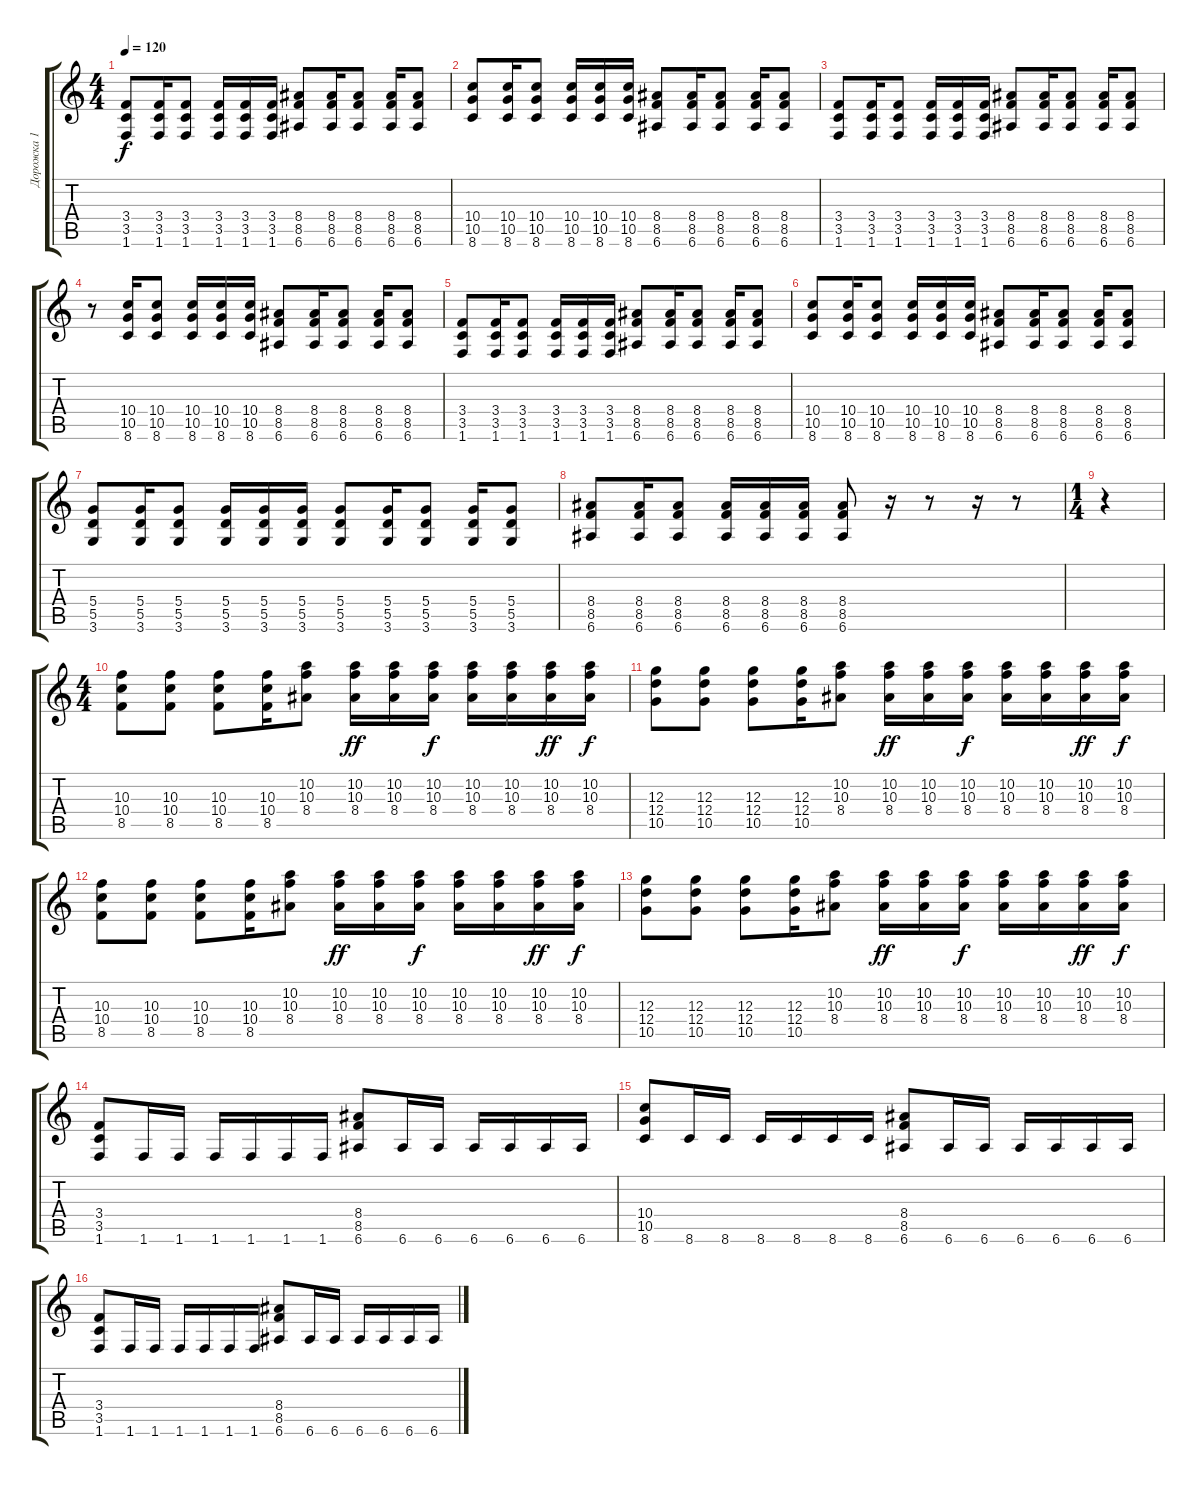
\track ("Дорожка 1" "Дорожка 1") {instrument overdrivenguitar}
\staff {score tabs}
\tuning (E4 B3 G3 D3 A2 E2) {hide}
\ts (4 4)
\tempo 120
\clef g2
\ks c
(3.4 3.5 1.6).8{dy f volume 11 instrument overdrivenguitar} (3.4 3.5 1.6).16 (3.4 3.5 1.6).8 (3.4 3.5 1.6).16 (3.4 3.5 1.6).16 (3.4 3.5 1.6).16 (8.4 8.5 6.6).8 (8.4 8.5 6.6).16 (8.4 8.5 6.6).8 (8.4 8.5 6.6).16 (8.4 8.5 6.6).8 |
(10.4 10.5 8.6).8{volume 11 instrument overdrivenguitar} (10.4 10.5 8.6).16 (10.4 10.5 8.6).8 (10.4 10.5 8.6).16 (10.4 10.5 8.6).16 (10.4 10.5 8.6).16 (8.4 8.5 6.6).8 (8.4 8.5 6.6).16 (8.4 8.5 6.6).8 (8.4 8.5 6.6).16 (8.4 8.5 6.6).8 |
(3.4 3.5 1.6).8{volume 11 instrument overdrivenguitar} (3.4 3.5 1.6).16 (3.4 3.5 1.6).8 (3.4 3.5 1.6).16 (3.4 3.5 1.6).16 (3.4 3.5 1.6).16 (8.4 8.5 6.6).8 (8.4 8.5 6.6).16 (8.4 8.5 6.6).8 (8.4 8.5 6.6).16 (8.4 8.5 6.6).8 |
r.8{volume 11 instrument overdrivenguitar} (10.4 10.5 8.6).16 (10.4 10.5 8.6).8 (10.4 10.5 8.6).16 (10.4 10.5 8.6).16 (10.4 10.5 8.6).16 (8.4 8.5 6.6).8 (8.4 8.5 6.6).16 (8.4 8.5 6.6).8 (8.4 8.5 6.6).16 (8.4 8.5 6.6).8 |
(3.4 3.5 1.6).8{volume 11 instrument overdrivenguitar} (3.4 3.5 1.6).16 (3.4 3.5 1.6).8 (3.4 3.5 1.6).16 (3.4 3.5 1.6).16 (3.4 3.5 1.6).16 (8.4 8.5 6.6).8 (8.4 8.5 6.6).16 (8.4 8.5 6.6).8 (8.4 8.5 6.6).16 (8.4 8.5 6.6).8 |
(10.4 10.5 8.6).8{volume 11 instrument overdrivenguitar} (10.4 10.5 8.6).16 (10.4 10.5 8.6).8 (10.4 10.5 8.6).16 (10.4 10.5 8.6).16 (10.4 10.5 8.6).16 (8.4 8.5 6.6).8 (8.4 8.5 6.6).16 (8.4 8.5 6.6).8 (8.4 8.5 6.6).16 (8.4 8.5 6.6).8 |
(5.4 5.5 3.6).8{volume 11 instrument overdrivenguitar} (5.4 5.5 3.6).16 (5.4 5.5 3.6).8 (5.4 5.5 3.6).16 (5.4 5.5 3.6).16 (5.4 5.5 3.6).16 (5.4 5.5 3.6).8 (5.4 5.5 3.6).16 (5.4 5.5 3.6).8 (5.4 5.5 3.6).16 (5.4 5.5 3.6).8 |
(8.4 8.5 6.6).8{volume 11 instrument overdrivenguitar} (8.4 8.5 6.6).16 (8.4 8.5 6.6).8 (8.4 8.5 6.6).16 (8.4 8.5 6.6).16 (8.4 8.5 6.6).16 (8.4 8.5 6.6).8 r.16 r.8 r.16 r.8 |
\ts (1 4)
r.4 |
\ts (4 4)
(10.3 10.4 8.5).8 (10.3 10.4 8.5).8 (10.3 10.4 8.5).8 (10.3 10.4 8.5).16 (10.2 10.3 8.4).8 (10.2 10.3 8.4).16{dy ff} (10.2 10.3 8.4).16 (10.2 10.3 8.4).16{dy f} (10.2 10.3 8.4).16 (10.2 10.3 8.4).16 (10.2 10.3 8.4).16{dy ff} (10.2 10.3 8.4).16{dy f} |
(12.3 12.4 10.5).8 (12.3 12.4 10.5).8 (12.3 12.4 10.5).8 (12.3 12.4 10.5).16 (10.2 10.3 8.4).8 (10.2 10.3 8.4).16{dy ff} (10.2 10.3 8.4).16 (10.2 10.3 8.4).16{dy f} (10.2 10.3 8.4).16 (10.2 10.3 8.4).16 (10.2 10.3 8.4).16{dy ff} (10.2 10.3 8.4).16{dy f} |
(10.3 10.4 8.5).8 (10.3 10.4 8.5).8 (10.3 10.4 8.5).8 (10.3 10.4 8.5).16 (10.2 10.3 8.4).8 (10.2 10.3 8.4).16{dy ff} (10.2 10.3 8.4).16 (10.2 10.3 8.4).16{dy f} (10.2 10.3 8.4).16 (10.2 10.3 8.4).16 (10.2 10.3 8.4).16{dy ff} (10.2 10.3 8.4).16{dy f} |
(12.3 12.4 10.5).8 (12.3 12.4 10.5).8 (12.3 12.4 10.5).8 (12.3 12.4 10.5).16 (10.2 10.3 8.4).8 (10.2 10.3 8.4).16{dy ff} (10.2 10.3 8.4).16 (10.2 10.3 8.4).16{dy f} (10.2 10.3 8.4).16 (10.2 10.3 8.4).16 (10.2 10.3 8.4).16{dy ff} (10.2 10.3 8.4).16{dy f} |
(3.4 3.5 1.6).8{instrument distortionguitar} 1.6.16 1.6.16 1.6.16 1.6.16 1.6.16 1.6.16 (8.4 8.5 6.6).8 6.6.16 6.6.16 6.6.16 6.6.16 6.6.16 6.6.16 |
(10.4 10.5 8.6).8{instrument distortionguitar} 8.6.16 8.6.16 8.6.16 8.6.16 8.6.16 8.6.16 (8.4 8.5 6.6).8 6.6.16 6.6.16 6.6.16 6.6.16 6.6.16 6.6.16 |
(3.4 3.5 1.6).8{instrument distortionguitar} 1.6.16 1.6.16 1.6.16 1.6.16 1.6.16 1.6.16 (8.4 8.5 6.6).8 6.6.16 6.6.16 6.6.16 6.6.16 6.6.16 6.6.16
